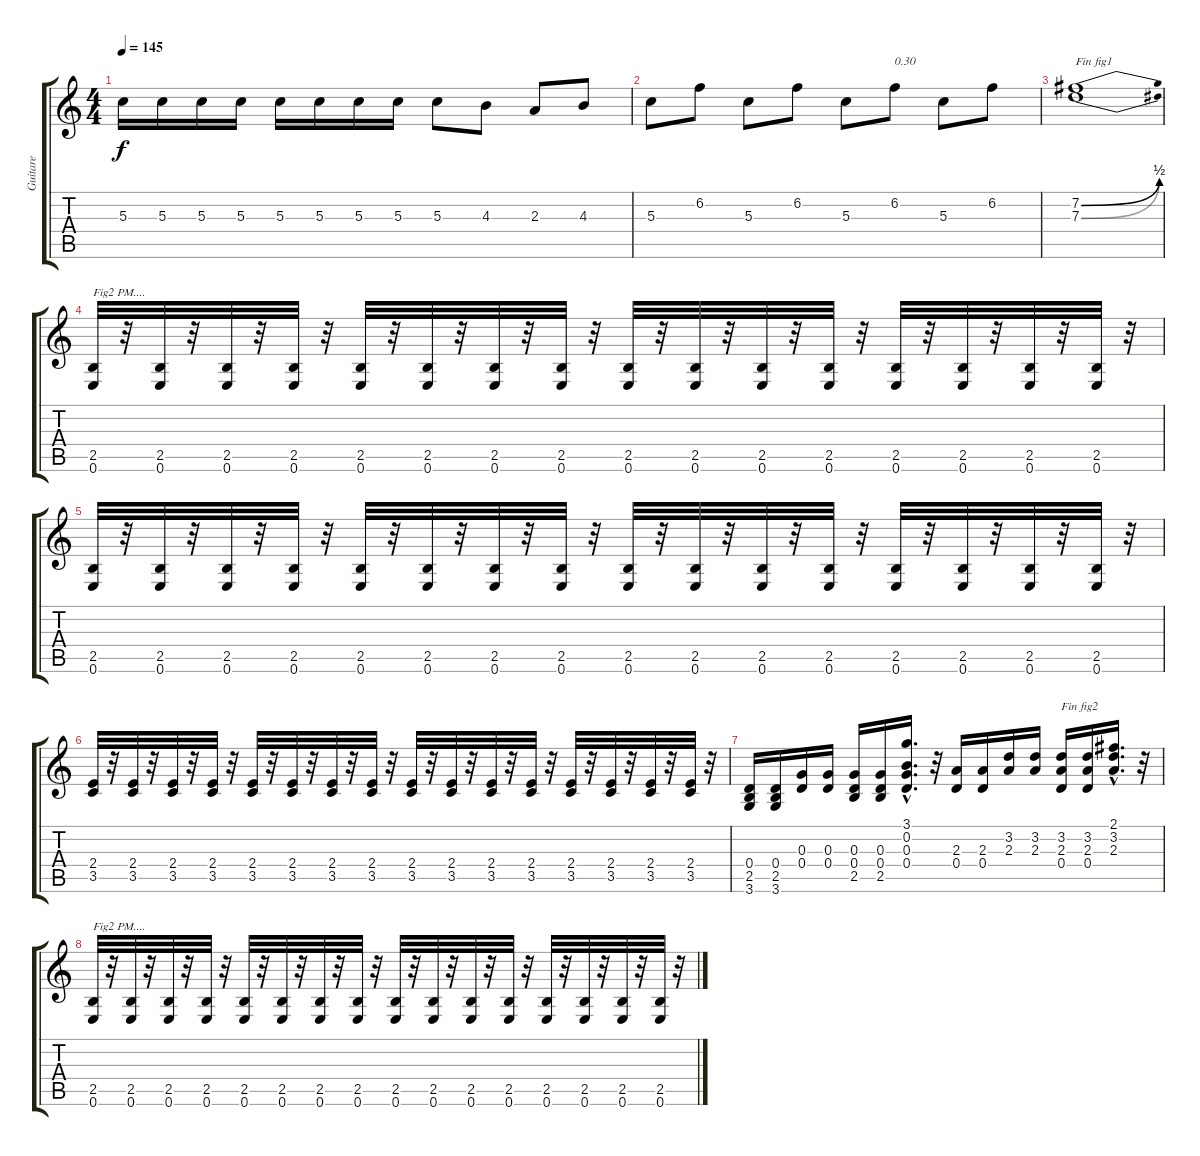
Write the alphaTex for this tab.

\track ("Guitare" "Guitare") {instrument electricguitarclean}
\staff {score tabs}
\tuning (E4 B3 G3 D3 A2 E2) {hide}
\ts (4 4)
\tempo 145
\clef g2
\ks c
5.3.16{dy f} 5.3.16 5.3.16 5.3.16 5.3.16 5.3.16 5.3.16 5.3.16 5.3.8 4.3.8 2.3.8 4.3.8 |
5.3.8 6.2.8 5.3.8 6.2.8 5.3.8 6.2.8{txt "0.30"} 5.3.8 6.2.8 |
(7.2{be (bend 0 0 60 2)} 7.3{be (bend 0 0 60 2)}).1{txt "Fin fig1"} |
(2.5 0.6).32{txt "Fig2 PM...."} r.32 (2.5 0.6).32 r.32 (2.5 0.6).32 r.32 (2.5 0.6).32 r.32 (2.5 0.6).32 r.32 (2.5 0.6).32 r.32 (2.5 0.6).32 r.32 (2.5 0.6).32 r.32 (2.5 0.6).32 r.32 (2.5 0.6).32 r.32 (2.5 0.6).32 r.32 (2.5 0.6).32 r.32 (2.5 0.6).32 r.32 (2.5 0.6).32 r.32 (2.5 0.6).32 r.32 (2.5 0.6).32 r.32 |
(2.5 0.6).32 r.32 (2.5 0.6).32 r.32 (2.5 0.6).32 r.32 (2.5 0.6).32 r.32 (2.5 0.6).32 r.32 (2.5 0.6).32 r.32 (2.5 0.6).32 r.32 (2.5 0.6).32 r.32 (2.5 0.6).32 r.32 (2.5 0.6).32 r.32 (2.5 0.6).32 r.32 (2.5 0.6).32 r.32 (2.5 0.6).32 r.32 (2.5 0.6).32 r.32 (2.5 0.6).32 r.32 (2.5 0.6).32 r.32 |
(2.4 3.5).32 r.32 (2.4 3.5).32 r.32 (2.4 3.5).32 r.32 (2.4 3.5).32 r.32 (2.4 3.5).32 r.32 (2.4 3.5).32 r.32 (2.4 3.5).32 r.32 (2.4 3.5).32 r.32 (2.4 3.5).32 r.32 (2.4 3.5).32 r.32 (2.4 3.5).32 r.32 (2.4 3.5).32 r.32 (2.4 3.5).32 r.32 (2.4 3.5).32 r.32 (2.4 3.5).32 r.32 (2.4 3.5).32 r.32 |
(0.4 2.5 3.6).16 (0.4 2.5 3.6).16 (0.3 0.4).16 (0.3 0.4).16 (0.3 0.4 2.5).16 (0.3 0.4 2.5).16 (3.1{hac} 0.2{hac} 0.3{hac} 0.4{hac}).16{d} r.32 (2.3 0.4).16 (2.3 0.4).16 (3.2 2.3).16 (3.2 2.3).16 (3.2 2.3 0.4).16{txt "Fin fig2"} (3.2 2.3 0.4).16 (2.1{hac} 3.2{hac} 2.3{hac}).16{d} r.32 |
(2.5 0.6).32{txt "Fig2 PM...."} r.32 (2.5 0.6).32 r.32 (2.5 0.6).32 r.32 (2.5 0.6).32 r.32 (2.5 0.6).32 r.32 (2.5 0.6).32 r.32 (2.5 0.6).32 r.32 (2.5 0.6).32 r.32 (2.5 0.6).32 r.32 (2.5 0.6).32 r.32 (2.5 0.6).32 r.32 (2.5 0.6).32 r.32 (2.5 0.6).32 r.32 (2.5 0.6).32 r.32 (2.5 0.6).32 r.32 (2.5 0.6).32 r.32
